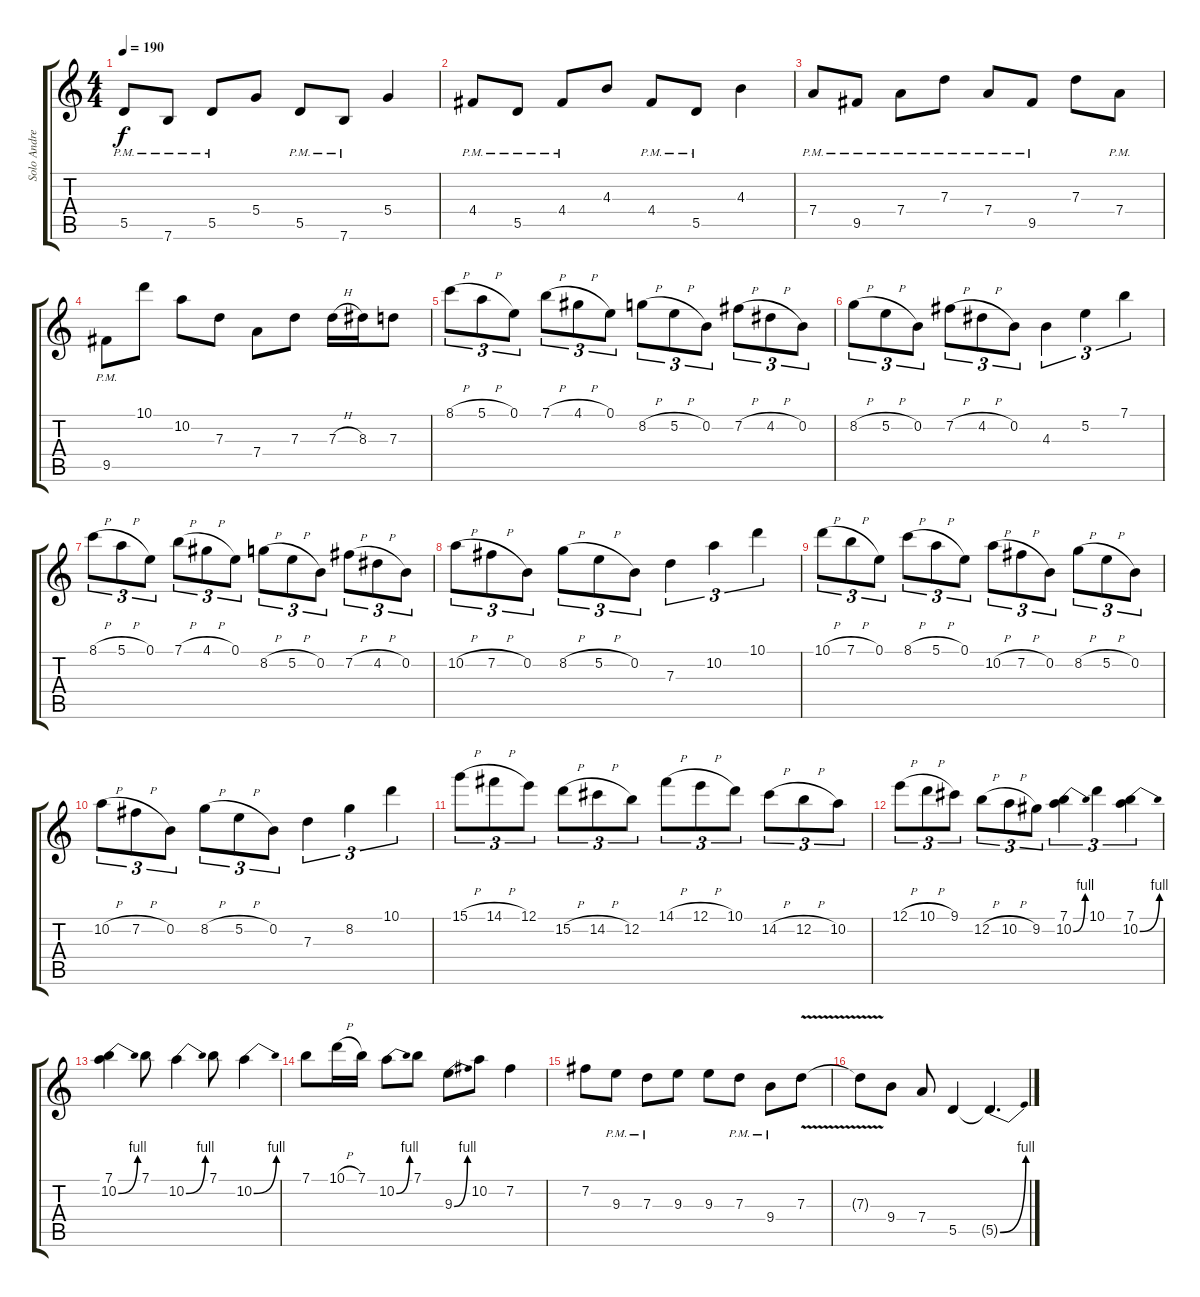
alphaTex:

\track ("Solo Andreas" "Solo Andre") {instrument distortionguitar}
\staff {score tabs}
\tuning (E4 B3 G3 D3 A2 E2) {hide}
\ts (4 4)
\tempo 190
\clef g2
\ks c
5.5{pm}.8{dy f} 7.6{pm}.8 5.5{pm}.8 5.4.8 5.5{pm}.8 7.6{pm}.8 5.4.4 |
4.4{pm}.8 5.5{pm}.8 4.4{pm}.8 4.3.8 4.4{pm}.8 5.5{pm}.8 4.3.4 |
7.4{pm}.8 9.5{pm}.8 7.4{pm}.8 7.3{pm}.8 7.4{pm}.8 9.5{pm}.8 7.3.8 7.4{pm}.8 |
9.5{pm}.8 10.1.8 10.2.8 7.3.8 7.4.8 7.3.8 7.3{h}.16 8.3.16 7.3.8 |
8.1{h}.8{tu (3 2)} 5.1{h}.8{tu (3 2)} 0.1.8{tu (3 2)} 7.1{h}.8{tu (3 2)} 4.1{h}.8{tu (3 2)} 0.1.8{tu (3 2)} 8.2{h}.8{tu (3 2)} 5.2{h}.8{tu (3 2)} 0.2.8{tu (3 2)} 7.2{h}.8{tu (3 2)} 4.2{h}.8{tu (3 2)} 0.2.8{tu (3 2)} |
8.2{h}.8{tu (3 2)} 5.2{h}.8{tu (3 2)} 0.2.8{tu (3 2)} 7.2{h}.8{tu (3 2)} 4.2{h}.8{tu (3 2)} 0.2.8{tu (3 2)} 4.3.4{tu (3 2)} 5.2.4{tu (3 2)} 7.1.4{tu (3 2)} |
8.1{h}.8{tu (3 2)} 5.1{h}.8{tu (3 2)} 0.1.8{tu (3 2)} 7.1{h}.8{tu (3 2)} 4.1{h}.8{tu (3 2)} 0.1.8{tu (3 2)} 8.2{h}.8{tu (3 2)} 5.2{h}.8{tu (3 2)} 0.2.8{tu (3 2)} 7.2{h}.8{tu (3 2)} 4.2{h}.8{tu (3 2)} 0.2.8{tu (3 2)} |
10.2{h}.8{tu (3 2)} 7.2{h}.8{tu (3 2)} 0.2.8{tu (3 2)} 8.2{h}.8{tu (3 2)} 5.2{h}.8{tu (3 2)} 0.2.8{tu (3 2)} 7.3.4{tu (3 2)} 10.2.4{tu (3 2)} 10.1.4{tu (3 2)} |
10.1{h}.8{tu (3 2)} 7.1{h}.8{tu (3 2)} 0.1.8{tu (3 2)} 8.1{h}.8{tu (3 2)} 5.1{h}.8{tu (3 2)} 0.1.8{tu (3 2)} 10.2{h}.8{tu (3 2)} 7.2{h}.8{tu (3 2)} 0.2.8{tu (3 2)} 8.2{h}.8{tu (3 2)} 5.2{h}.8{tu (3 2)} 0.2.8{tu (3 2)} |
10.2{h}.8{tu (3 2)} 7.2{h}.8{tu (3 2)} 0.2.8{tu (3 2)} 8.2{h}.8{tu (3 2)} 5.2{h}.8{tu (3 2)} 0.2.8{tu (3 2)} 7.3.4{tu (3 2)} 8.2.4{tu (3 2)} 10.1.4{tu (3 2)} |
15.1{h}.8{tu (3 2)} 14.1{h}.8{tu (3 2)} 12.1.8{tu (3 2)} 15.2{h}.8{tu (3 2)} 14.2{h}.8{tu (3 2)} 12.2.8{tu (3 2)} 14.1{h}.8{tu (3 2)} 12.1{h}.8{tu (3 2)} 10.1.8{tu (3 2)} 14.2{h}.8{tu (3 2)} 12.2{h}.8{tu (3 2)} 10.2.8{tu (3 2)} |
12.1{h}.8{tu (3 2)} 10.1{h}.8{tu (3 2)} 9.1.8{tu (3 2)} 12.2{h}.8{tu (3 2)} 10.2{h}.8{tu (3 2)} 9.2.8{tu (3 2)} (7.1 10.2{be (bend 0 0 60 4)}).4{tu (3 2)} 10.1.4{tu (3 2)} (7.1 10.2{be (bend 0 0 60 4)}).4{tu (3 2)} |
(7.1 10.2{be (bend 0 0 60 4)}).4 7.1.8 10.2{be (bend 0 0 60 4)}.4 7.1.8 10.2{be (bend 0 0 60 4)}.4 |
7.1.8 10.1{h}.16 7.1.16 10.2{be (bend 0 0 60 4)}.8 7.1.8 9.3{be (bend 0 0 60 4)}.8 10.2.8 7.2.4 |
7.2.8 9.3{pm}.8 7.3{pm}.8 9.3.8 9.3.8 7.3{pm}.8 9.4{pm}.8 7.3{v}.8 |
7.3{v t}.8 9.4.8 7.4.8 5.5.4 5.5{be (bend 0 0 60 4) t}.4{d}
